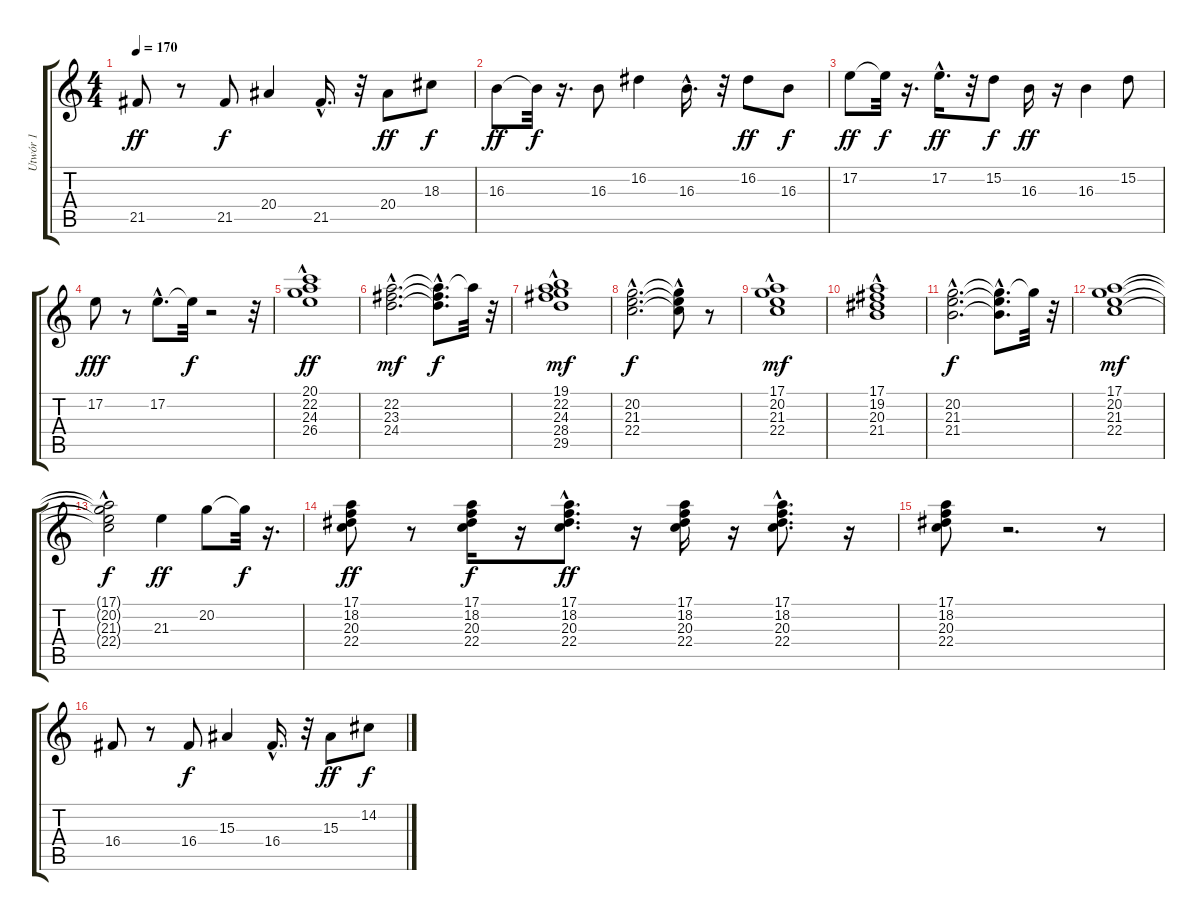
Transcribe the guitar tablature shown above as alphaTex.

\track ("Utwór 1" "Utwór 1") {instrument percussiveorgan}
\staff {score tabs}
\tuning (E4 B3 G3 D3 A2 E2) {hide}
\ts (4 4)
\tempo 170
\clef g2
\ks c
21.5.8{dy ff} r.8 21.5.8{dy f} 20.4.4 21.5{hac}.16{d} r.32 20.4.8{dy ff} 18.3.8{dy f} |
16.3.8{dy ff} 16.3{t}.32{dy f} r.16{d} 16.3.8 16.2.4 16.3{hac}.16{d} r.32 16.2.8{dy ff} 16.3.8{dy f} |
17.2.8{dy ff} 17.2{t}.32{dy f} r.16{d} 17.2{hac}.16{d dy ff} r.32 15.2.8{dy f} 16.3.16{dy ff} r.16 16.3.4 15.2.8 |
17.2.8{dy fff} r.8 17.2{hac}.8{d} 17.2{t}.32{dy f} r.2 r.32 |
(20.1 22.2{hac} 24.3{hac} 26.4{hac}).1{dy ff} |
(22.2{hac} 23.3{hac} 24.4{hac}).2{d dy mf} (22.2{hac t} 23.3{t} 24.4{t}).8{d dy f} 22.2{t}.32 r.32 |
(19.1 22.2 24.3{hac} 28.4{hac} 29.5{hac}).1{dy mf} |
(20.2{hac} 21.3{hac} 22.4{hac}).2{d dy f} (20.2{hac t} 21.3{t} 22.4{t}).8 r.8 |
(17.1{hac} 20.2 21.3{hac} 22.4{hac}).1{dy mf} |
(17.1 19.2{hac} 20.3{hac} 21.4{hac}).1 |
(20.2{hac} 21.3{hac} 21.4{hac}).2{d dy f} (20.2{hac t} 21.3{t} 21.4{t}).8{d} 20.2{t}.32 r.32 |
(17.1 20.2 21.3 22.4).1{dy mf} |
(17.1{t} 20.2{t} 21.3{hac t} 22.4{hac t}).2{dy f} 21.3.4{dy ff} 20.2.8 20.2{t}.32{dy f} r.16{d} |
(17.1 18.2 20.3 22.4).8{dy ff} r.8 (17.1 18.2 20.3 22.4).16{dy f} r.16 (17.1{hac} 18.2 20.3 22.4).8{d dy ff} r.16 (17.1 18.2 20.3 22.4).16 r.16 (17.1{hac} 18.2{hac} 20.3{hac} 22.4{hac}).8{d} r.16 |
(17.1 18.2 20.3 22.4).8 r.2{d} r.8 |
16.4.8 r.8 16.4.8{dy f} 15.3.4 16.4{hac}.16{d} r.32 15.3.8{dy ff} 14.2.8{dy f}
